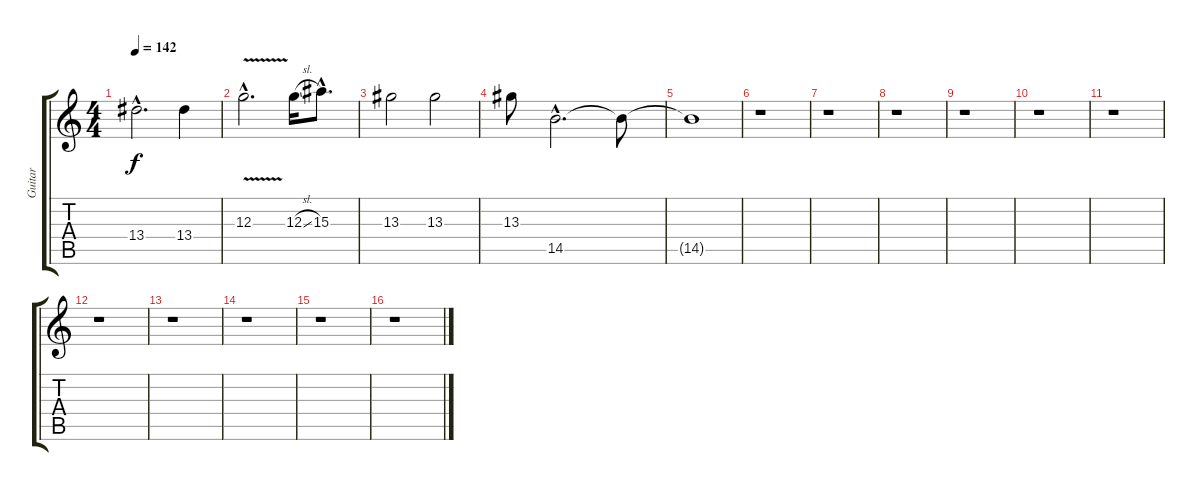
\track ("Guitar" "Guitar") {instrument distortionguitar}
\staff {score tabs}
\tuning (E4 B3 G3 D3 A2 E2) {hide}
\ts (4 4)
\tempo 142
\clef g2
\ks c
13.4{hac t}.2{d dy f} 13.4.4 |
12.3{v hac}.2{d} 12.3{sl}.16 15.3{hac}.8{d} |
13.3.2 13.3.2 |
13.3.8 14.5{hac}.2{d} 14.5{t}.8 |
14.5{t}.1 |
r.1 |
r.1 |
r.1 |
r.1 |
r.1 |
r.1 |
r.1 |
r.1 |
r.1 |
r.1 |
r.1
